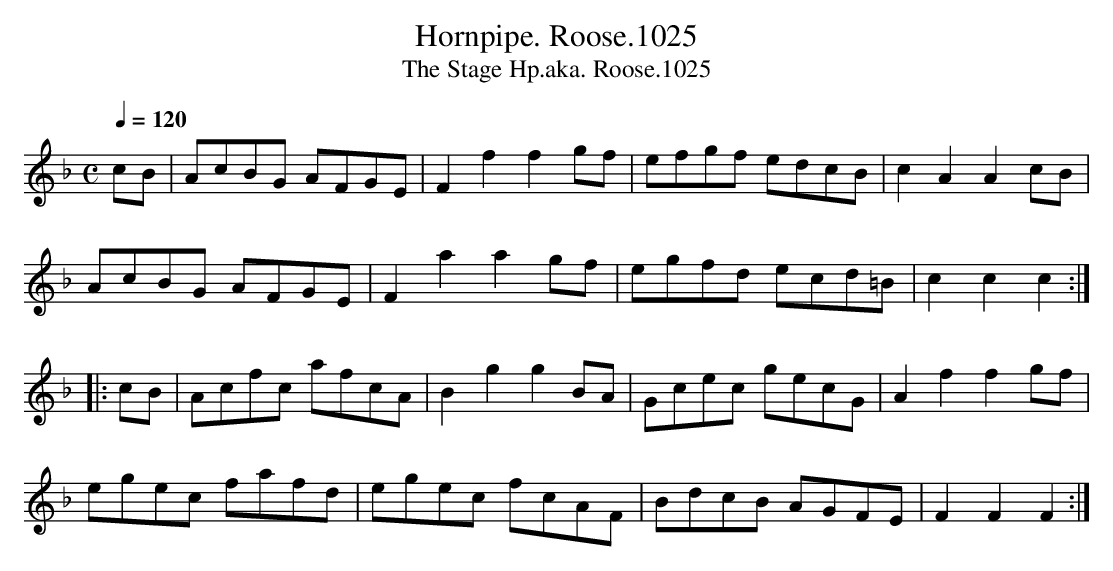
X:1
T:Hornpipe. Roose.1025
T:Stage Hp.aka. Roose.1025, The
Q:1/4=120
L:1/8
M:C
K:F
cB|AcBG AFGE|F2f2f2 gf|efgf edcB|c2A2A2 cB|
AcBG AFGE|F2a2a2 gf|egfd ecd=B|c2c2c2:|
|:cB|Acfc afcA|B2g2g2 BA|Gcec gecG|A2f2f2gf|
egec fafd|egec fcAF|BdcB AGFE|F2F2F2:|
